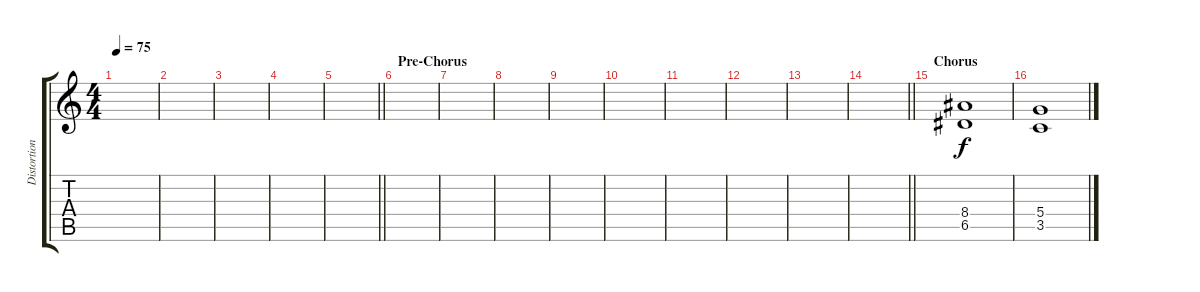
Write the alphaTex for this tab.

\track ("Distortion [Added]" "Distortion") {instrument distortionguitar}
\staff {score tabs}
\tuning (E4 B3 G3 D3 A2 E2) {hide}
\ts (4 4)
\tempo 75
\clef g2
\ks c
|
|
|
|
\barLineRight lightlight
|
\section ("" "Pre-Chorus")
|
|
|
|
|
|
|
|
\barLineRight lightlight
|
\section ("" "Chorus")
(8.4 6.5).1 |
(5.4 3.5).1
